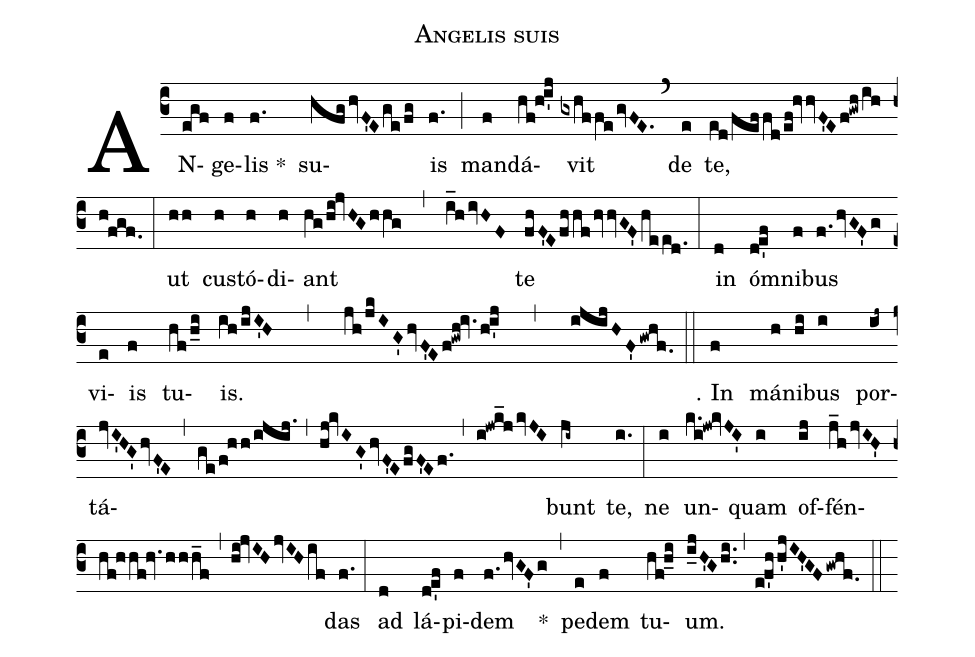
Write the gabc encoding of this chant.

name:Angelis suis;
%%
(c3) AN(egf)ge(f)lis *(f.) su(hfg!/hvF'Ege!/fg)is(f.) (;)
man(f)dá(hf!h!i'j)vit(gxhf!/fegvFE.) (`)
de(e) te,(ed!/feffd/ef!hvvF'Ef!gwh!/ihh!fgf.) (:)
ut(hh) cu(h)stó(h)di(h)ant(hg!/hi!jvHGhhg,i_hivHF) te(fh!/F'EfhhfhvvGF'heed.) (:)
in(d) ó(d!e'f)mni(f)bus(f.hvGF'g) vi(e)is(f) tu(hf!/h_i)is.(ih!/ijI'H,jh!/jkIG'hvF'Ef!gwh!iv.h!i'j,ijijHF'gwhf.) (::)
℣. In(f) má(h)ni(hi)bus(i) por(ij~)tá(jvI'HG'hvF'E,ge!/f!hh!/ijij.,hj!kvIG'hvF'EfgF'Ef.,i!jwk_jkvJI)bunt(ji~) te,(i.) (:)
ne(i) un(k.i!jw!kvJI')quam(i) of(ij)fén(j_hjvIH'hf!hhf!hv.hhh_f,hi!jvIHjvIHif)das(f.) (:)
ad(d) lá(d!e'f)pi(f)dem(f.hvGF'g) *(,)
pe(e)dem(f) tu(hf!h_i)um.(i_jH'Ghi..,e!f'hh'jIH'GFgwhf.) (::)
